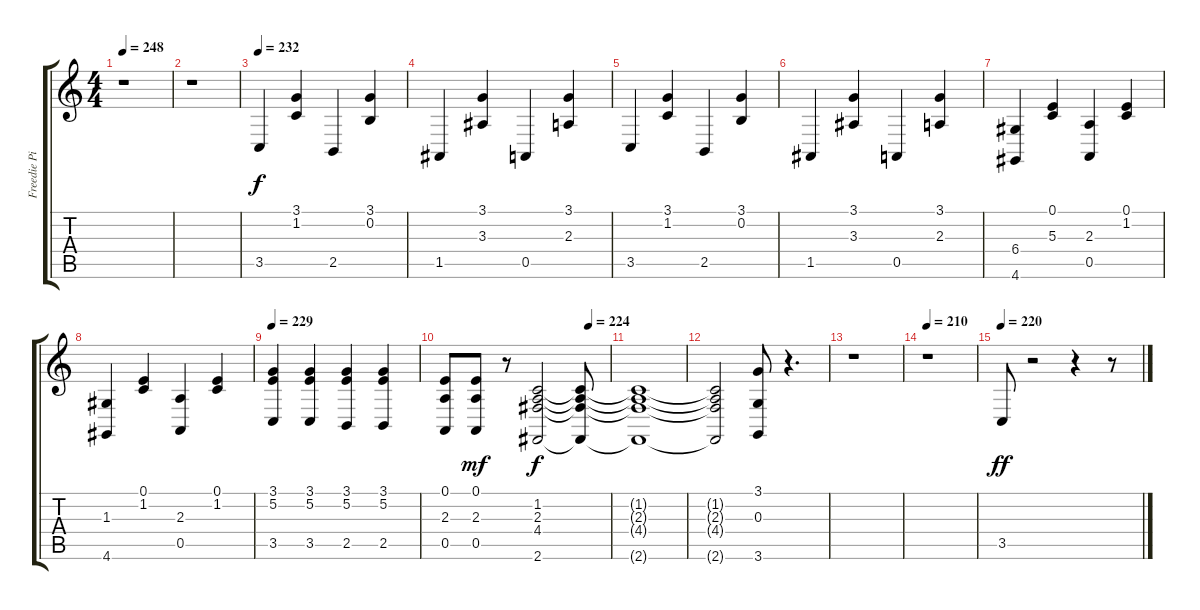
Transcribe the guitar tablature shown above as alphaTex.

\track ("Freedie Piano 1" "Freedie Pi") {instrument honkytonkpiano}
\staff {score tabs}
\tuning (E4 B3 G3 D3 A2 E2) {hide}
\ts (4 4)
\tempo 248
\clef g2
\ks c
r.1{dy f} |
r.1 |
\tempo 232
3.5.4 (3.1 1.2).4 2.5.4 (3.1 0.2).4 |
1.5.4 (3.1 3.3).4 0.5.4 (3.1 2.3).4 |
3.5.4 (3.1 1.2).4 2.5.4 (3.1 0.2).4 |
1.5.4 (3.1 3.3).4 0.5.4 (3.1 2.3).4 |
(6.4 4.6).4 (0.1 5.3).4 (2.3 0.5).4 (0.1 1.2).4 |
(1.3 4.6).4 (0.1 1.2).4 (2.3 0.5).4 (0.1 1.2).4 |
\tempo 229
(3.1 5.2 3.5).4 (3.1 5.2 3.5).4 (3.1 5.2 2.5).4 (3.1 5.2 2.5).4 |
\tempo (224 0.875)
(0.1 2.3 0.5).8 (0.1 2.3 0.5).8{dy mf} r.8 (1.2 2.3 4.4 2.6).2{dy f} (1.2{t} 2.3{t} 4.4{t} 2.6{t}).8 |
(1.2{t} 2.3{t} 4.4{t} 2.6{t}).1 |
(1.2{t} 2.3{t} 4.4{t} 2.6{t}).2 (3.1 0.3 3.6).8 r.4{d} |
r.1 |
\tempo 210
r.1 |
\tempo 220
3.5.8{dy ff balance 12} r.2 r.4 r.8
